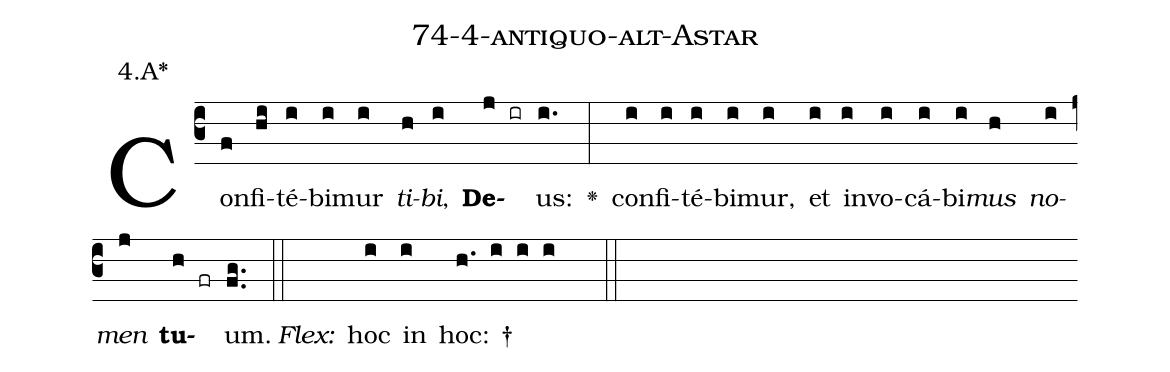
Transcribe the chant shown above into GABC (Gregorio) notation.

name: 74-4-antiquo-alt-Astar;
annotation: 4.A*;
%%
(c3)Con(f)fi(hi)té(i)bi(i)mur(i) <i>ti</i>(h)<i>bi</i>,(i) <b>De</b>(j ir)us:(i.) <v>\greheightstar</v>(:) con(i)fi(i)té(i)bi(i)mur,(i) et(i) in(i)vo(i)cá(i)bi(i)<i>mus</i>(h) <i>no</i>(i)<i>men</i>(j) <b>tu</b>(h fr)um.(fg..) (::)
<i>Flex:</i>()  hoc(i) in(i) hoc: †(h. i i i  ::)

%E(i) u(h) o(i) u(j) a(h) e.(fg..) (::)
